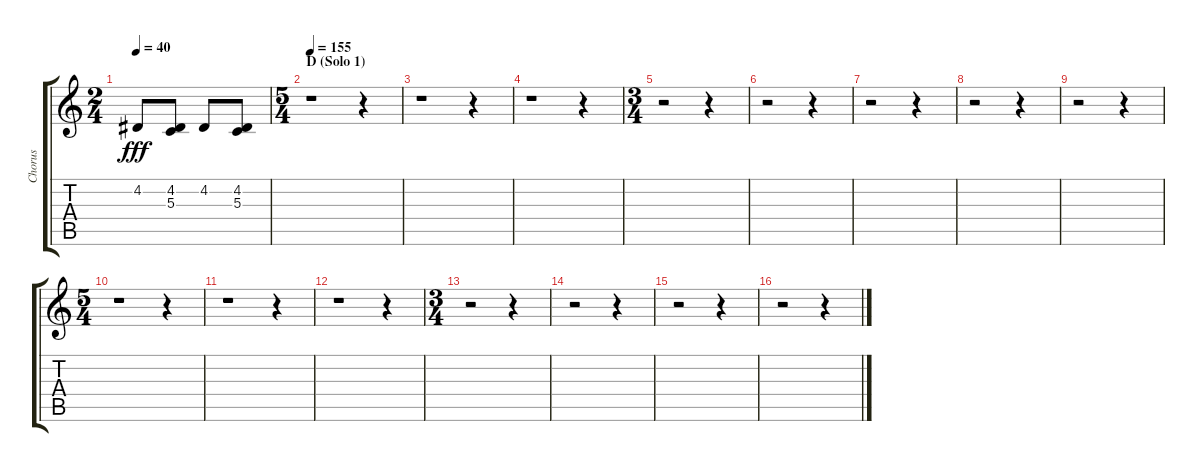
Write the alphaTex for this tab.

\track ("Chorus" "Chorus") {instrument synthvoice}
\staff {score tabs}
\tuning (E4 B3 G3 D3 A2 E2) {hide}
\ts (2 4)
\tempo 40
\clef g2
\ks c
4.2.8{dy fff} (4.2 5.3).8 4.2.8 (4.2 5.3).8 |
\ts (5 4)
\section ("" "D (Solo 1)")
\tempo 155
r.1 r.4 |
r.1 r.4 |
r.1 r.4 |
\ts (3 4)
r.2 r.4 |
r.2 r.4 |
r.2 r.4 |
r.2 r.4 |
r.2 r.4 |
\ts (5 4)
r.1 r.4 |
r.1 r.4 |
r.1 r.4 |
\ts (3 4)
r.2 r.4 |
r.2 r.4 |
r.2 r.4 |
r.2 r.4
